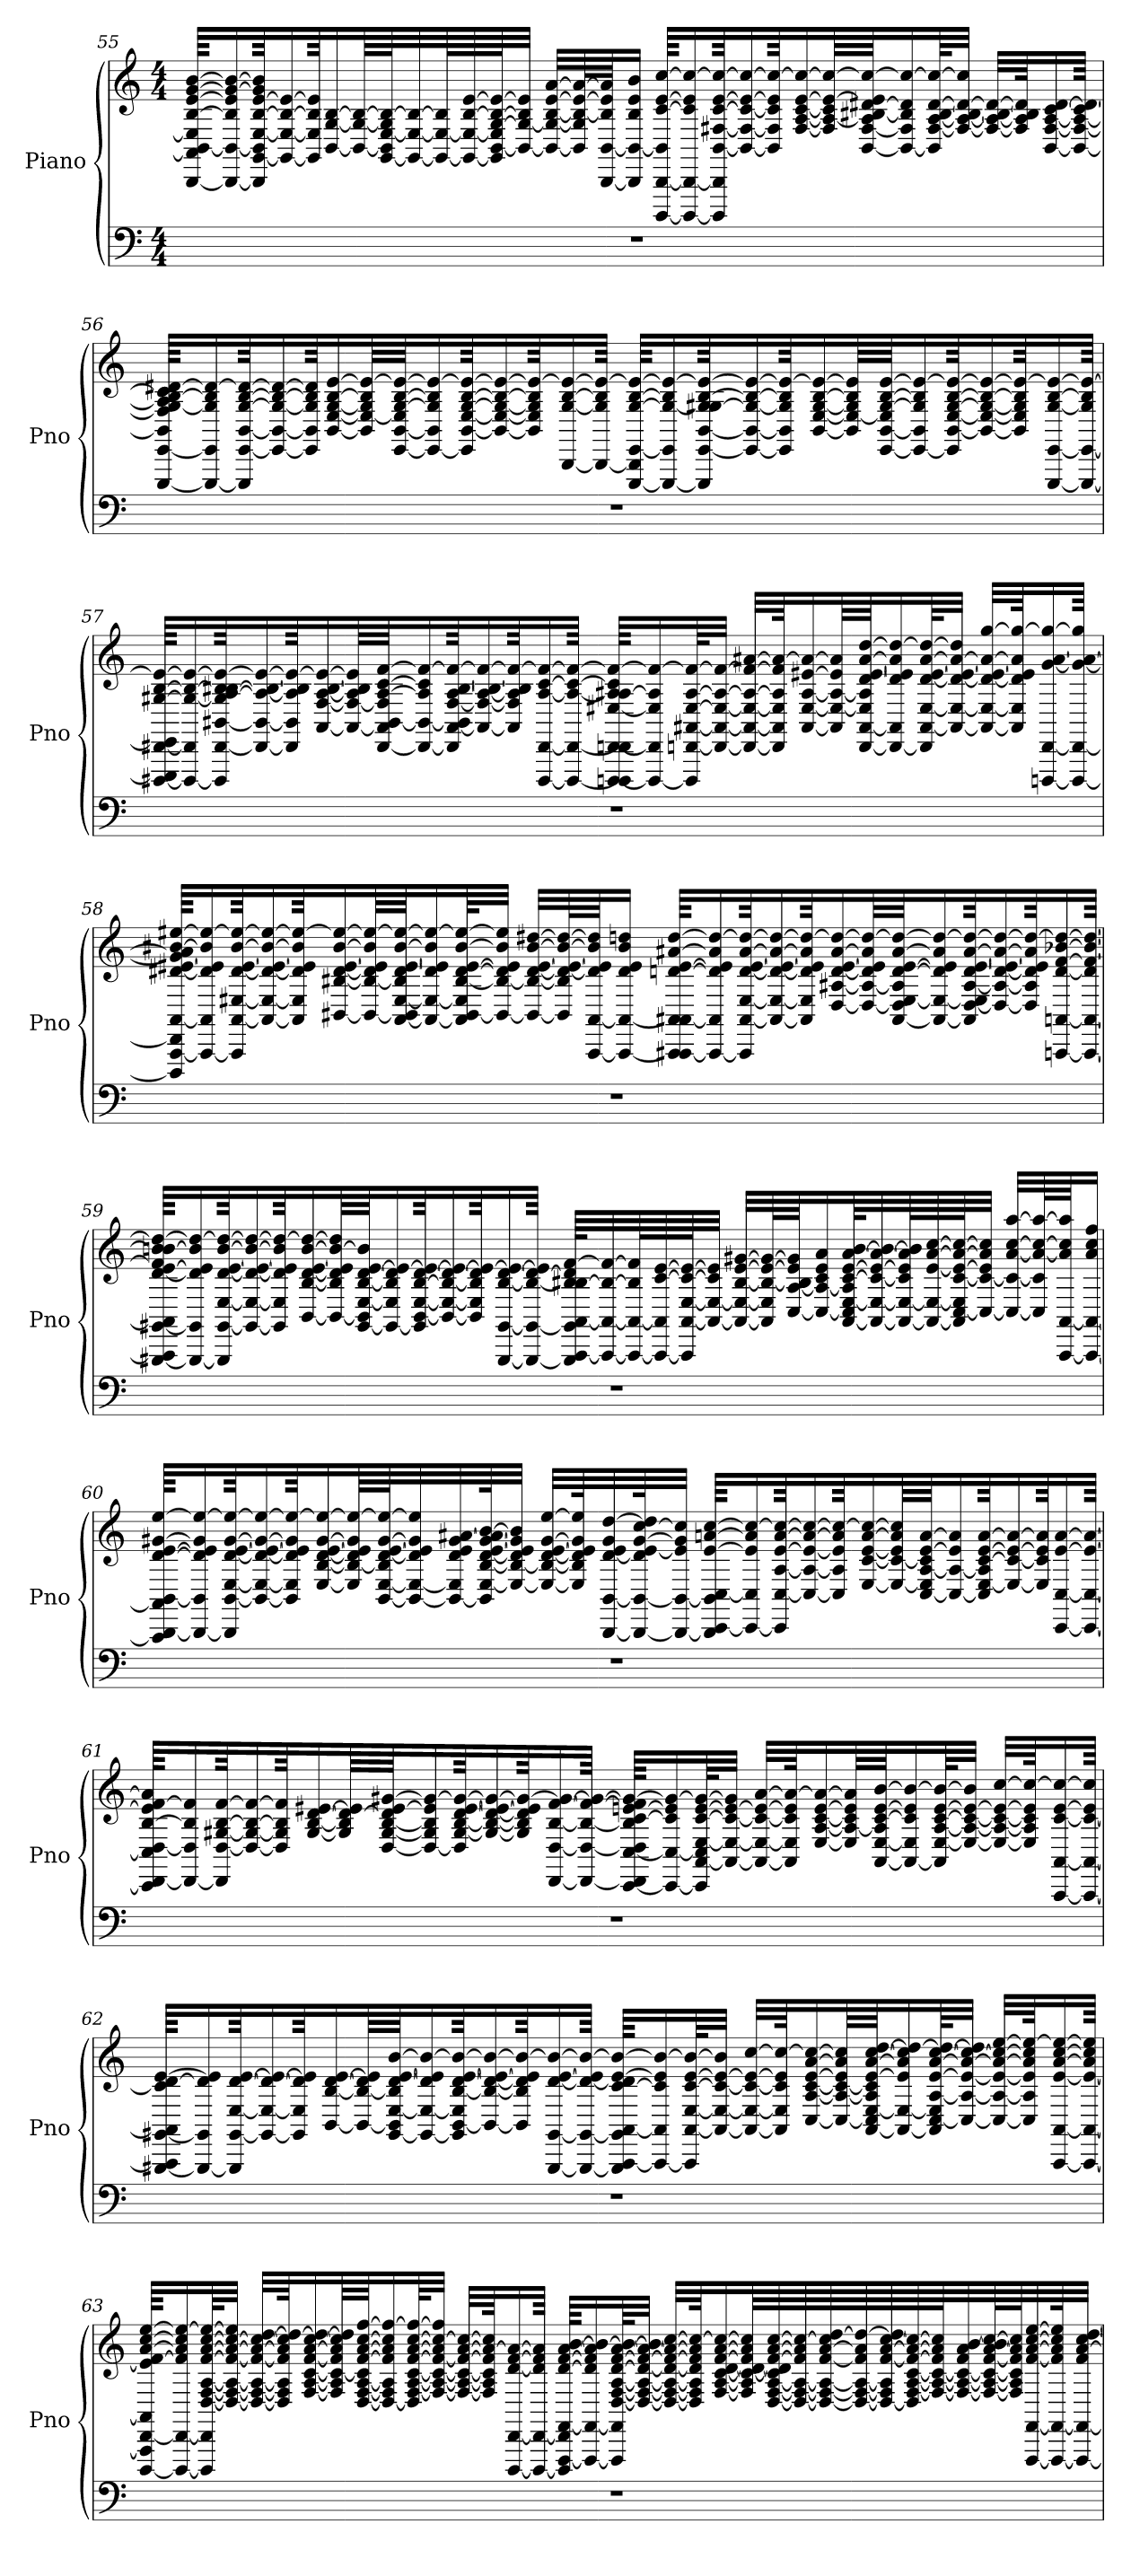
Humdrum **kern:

**kern	**kern
*part1	*part1
*staff2	*staff1
*I"Piano	*
*I'Pno	*
!!LO:LB:g=z
*clefF4	*clefG2
*k[]	*k[]
*C:	*C:
*M4/4	*M4/4
=55	=55
1r	[64BBB/ 64AA/] [64BB/ 64E/] [64B/ [64e/ [64g/ [64b/KKLL
.	16BBB/_ 16BB/_ 16B/] 16e/] 16g/_ 16b/_
.	64BBB/] [64GG/ 64BB/] [64E/ [64B/ [64e/ 64g/] 64b/]KK
.	16GG/_ 16E/_ 16B/_ 16e/_
.	64GG/] 64E/] 64B/] 64e/]KK
.	[16BB/ [16G/ [16B/
.	64BB/_ 64G/_ 64B/_LL
.	[64GG/ 64BB/] [64E/ 64G/] 64B/_J
.	32GG/_ 32E/_ 32B/_
.	64GG/_ 64E/_ 64B/]L
.	64GG/_ 64E/_ [64B/ [64e/
.	64GG/] [64BB/ 64E/] [64G/ 64B/_ 64e/_J
.	32BB/_ 32G/_ 32B/] 32e/]JJJ
.	32BB/_ 32G/_ [32B/ [32e/ [32a/LLL
.	64BB/] 64G/] 64B/_ 64e/_ 64a/_L
.	[64BBB/ [64BB/ 64B/] 64e/] 64a/]JJ
.	16BBB/] 16BB/_ 16B/ 16e/ 16b/JJ
.	[64BBBB/ [64BBB/ 64BB/] [64c/ [64e/ [64cc/KKLL
.	16BBBB/_ 16BBB/_ 16c/] 16e/] 16cc/_
.	64BBBB/] 64BBB/] [64BB/ [64F#X/ [64c/ [64e/ 64cc/_KK
.	16BB/_ 16F#/_ 16c/_ 16e/_ 16cc/_
.	64BB/] 64F#/] 64c/] 64e/] 64cc/_KK
.	[16F#/ [16A/ [16c/ [16e/ 16cc/_
.	64F#/] 64A/_ 64c/] 64e/_ 64cc/_LL
.	[64BB/ [64F#/ 64A/] [64B#X/ [64d#X/ 64e/] 64cc/_JJ
.	16BB/_ 16F#/] 16B#/] 16d#/] 16cc/_
.	64BB/] [64F#/ [64A/ [64B#/ [64d#/ 64cc/_KL
.	32F#/_ 32A/_ 32B#/_ 32d#/_ 32cc/]JJJ
.	32F#/_ 32A/_ 32B#/_ 32d#/_LLL
.	64F#/] 64A/] 64B#/] 64d#/]JK
.	[16BB/ [16F#/ [16A/ [16c/ [16d#/
.	64BB/_ 64F#/_ 64A/_ 64c/_ 64d#/]JJkk
!!LO:LB:g=z
=56	=56
1r	[64EEE/ [64EE/ 64BB/] 64F#/] [64G/ 64A/] [64B/ 64c/] [64d#X/KKLL
.	16EEE/_ 16EE/] 16G/] 16B/] 16d#/_
.	64EEE/] [64EE/ [64BB/ [64G/ [64B/ 64d#/_KK
.	16EE/_ 16BB/_ 16G/_ 16B/_ 16d#/_
.	64EE/] 64BB/] 64G/] 64B/] 64d#/]KK
.	[16BB/ [16E/ [16G/ [16B/ [16e/
.	64BB/] 64E/_ 64G/] 64B/] 64e/_LL
.	[64EE/ [64BB/ 64E/] [64G/ [64B/ 64e/_JJ
.	16EE/_ 16BB/] 16G/] 16B/] 16e/_
.	64EE/] [64BB/ [64E/ [64G/ [64B/ 64e/_KK
.	16BB/_ 16E/_ 16G/_ 16B/_ 16e/_
.	64BB/] 64E/] 64G/] 64B/] 64e/_KK
.	[16BBB/ [16G/ [16B/ 16e/_
.	64BBB/_ 64G/] 64B/] 64e/_JJkk
.	[64EEE/ 64BBB/] [64EE/ [64G/ [64B/ 64e/_KKLL
.	16EEE/_ 16EE/] 16G/_ 16B/] 16e/_
.	64EEE/] [64EE/ [64BB/ 64G/] [64G#/ [64B/ 64e/_KK
.	16EE/_ 16BB/_ 16G#/_ 16B/_ 16e/_
.	64EE/] 64BB/] 64G#/] 64B/] 64e/_KK
.	[16BB/ [16E/ [16G#/ [16B/ 16e/_
.	64BB/] 64E/_ 64G#/] 64B/] 64e/]LL
.	[64EE/ [64BB/ 64E/] [64G#/ [64B/ [64e/JJ
.	16EE/_ 16BB/] 16G#/] 16B/] 16e/_
.	64EE/] [64BB/ [64E/ [64G#/ [64B/ 64e/_KK
.	16BB/_ 16E/_ 16G#/_ 16B/_ 16e/_
.	64BB/] 64E/] 64G#/] 64B/] 64e/_KK
.	[16EEE/ [16EE/ [16G#/ [16B/ 16e/_
.	64EEE/_ 64EE/_ 64G#/] 64B/] 64e/_JJkk
!!LO:LB:g=z
=57	=57
1r	[64DDD#X/ 64EEE/] [64DD#X/ 64EE/] [64G#X/ [64B/ 64e/_KKLL
.	16DDD#/_ 16DD#/] 16G#/_ 16B/_ 16e/_
.	64DDD#/] [64DD#/ [64BB#X/ 64G#/] [64A/ 64B/] [64B#/ 64e/_KK
.	16DD#/_ 16BB#/_ 16A/_ 16B#/_ 16e/_
.	64DD#/] 64BB#/] 64A/] 64B#/] 64e/_KK
.	[16AA/ [16F/ [16A/ [16B#/ 16e/_
.	64AA/_ 64F/_ 64A/] 64B#/] 64e/]LL
.	[64DD#/ 64AA/] [64BB#/ 64F/] [64A/ [64c/ [64f/JJ
.	16DD#/_ 16BB#/_ 16A/] 16c/] 16f/_
.	64DD#/] [64AA/ 64BB#/] [64F/ [64A/ [64B#/ 64f/_KK
.	16AA/_ 16F/_ 16A/_ 16B#/_ 16f/_
.	64AA/] 64F/] 64A/] 64B#/] 64f/_KK
.	[16DDD#/ [16DD#/ [16A/ [16c/ 16f/_
.	64DDD#/_ 64DD#/_ 64A/_ 64c/_ 64f/_JJkk
.	[64DDDn/ 64DDD#/] [64DDn/ 64DD#/] [64E#X/ 64A/] [64A#/ 64c/] 64f/_KKLL
.	16DDD/_ 16DD/] 16E#/] 16A#/] 16f/_
.	64DDD/] [64DDn/ [64AA#X/ [64E#/ [64A#/ 64f/_KL
.	32DD/_ 32AA#/_ 32E#/_ 32A#/_ 32f/_JJJ
.	32DD/_ 32AA#/_ 32E#/_ 32A#/_ 32f/_ [32a#X/LLL
.	64DD/] 64AA#/] 64E#/] 64A#/] 64f/] 64a#/_JK
.	[16AA#/ [16E#/ [16A#/ [16e#X/ 16a#/_
.	64AA#/] 64E#/_ 64A#/_ 64e#/] 64a#/]LL
.	[64DD/ [64AA#/ 64E#/] 64A#/] [64d/ [64e#/ [64a#/ [64dd/JJ
.	16DD/_ 16AA#/] 16d/] 16e#/] 16a#/] 16dd/_
.	64DD/] [64AA#/ [64E#/ [64d/ [64e#/ [64a#/ 64dd/_KL
.	32AA#/_ 32E#/_ 32d/_ 32e#/_ 32a#/_ 32dd/]JJJ
.	32AA#/_ 32E#/_ 32d/_ 32e#/_ 32a#/_ [32gg/LLL
.	64AA#/] 64E#/] 64d/] 64e#/] 64a#/] 64gg/_JK
.	[16DDDn/ [16DD/ [16g/ [16a#/ 16gg/_
.	64DDD/_ 64DD/_ 64g/_ 64a#/_ 64gg/]JJkk
!!LO:LB:g=z
=58	=58
1r	64DDD/] [64AAA/ 64DD/] [64AA/ [64d#X/ [64e#X/ 64g/] 64a#/] [64b#X/ [64ee#X/KKLL
.	16AAA/_ 16AA/] 16d#/] 16e#/] 16b#/] 16ee#/_
.	64AAA/] [64AA/ [64E#X/ [64d#/ [64e#/ [64b#/ 64ee#/_KK
.	16AA/_ 16E#/_ 16d#/_ 16e#/_ 16b#/_ 16ee#/_
.	64AA/] 64E#/] 64d#/] 64e#/] 64b#/] 64ee#/_KK
.	[16BB#X/ [16B#X/ [16d#/ [16e#/ [16b#/ 16ee#/_
.	64BB#/_ 64B#/_ 64d#/] 64e#/] 64b#/] 64ee#/_LL
.	[64AA/ 64BB#/] [64E#/ 64B#/] [64d#/ [64e#/ [64b#/ 64ee#/_JJ
.	16AA/_ 16E#/_ 16d#/] 16e#/] 16b#/] 16ee#/_
.	64AA/] [64BB#/ 64E#/] [64B#/ [64d#/ [64e#/ [64b#/ 64ee#/_KL
.	32BB#/_ 32B#/_ 32d#/] 32e#/] 32b#/] 32ee#/]JJJ
.	32BB#/_ 32B#/_ [32d#/ [32e#/ [32b#/ [32dd#X/LLL
.	64BB#/] 64B#/] 64d#/_ 64e#/_ 64b#/_ 64dd#/_L
.	[64AAA/ [64AA/ 64d#/] 64e#/] 64b#/] 64dd#/]JJ
.	16AAA/_ 16AA/_ 16d#/ 16e#/ 16b#/ 16ddn/JJ
.	64AAA/] [64AAA#/ 64AA/] [64AA#/ [64dn/ [64e#/ [64a#X/ [64dd/KKLL
.	16AAA#/_ 16AA#/] 16d/] 16e#/] 16a#/] 16dd/_
.	64AAA#/] [64AA#/ [64E#/ [64d/ [64e#/ [64a#/ 64dd/_KK
.	16AA#/_ 16E#/_ 16d/_ 16e#/_ 16a#/_ 16dd/_
.	64AA#/] 64E#/] 64d/] 64e#/] 64a#/] 64dd/_KK
.	[16D/ [16A#X/ [16d/ [16e#/ [16a#/ 16dd/_
.	64D/_ 64A#/_ 64d/] 64e#/] 64a#/] 64dd/_LL
.	[64AA#/ 64D/] [64E#/ 64A#/] [64d/ [64e#/ [64a#/ 64dd/_JJ
.	16AA#/_ 16E#/_ 16d/] 16e#/] 16a#/] 16dd/_
.	64AA#/] [64D/ 64E#/] [64A#/ [64d/ [64e#/ [64a#/ 64dd/_KK
.	16D/_ 16A#/_ 16d/_ 16e#/_ 16a#/_ 16dd/_
.	64D/] 64A#/] 64d/] 64e#/] 64a#/] 64dd/_KK
.	[16AAAn/ [16AAn/ [16d/ [16f/ [16b-X/ 16dd/_
.	64AAA/_ 64AA/_ 64d/] 64f/_ 64b-/_ 64dd/_JJkk
!!LO:PB:g=z
=59	=59
1r	[64GGG#X/ 64AAA/] [64GG#X/ 64AA/] [64d/ [64e/ 64f/] 64b-/] [64b/ 64dd/_KKLL
.	16GGG#/_ 16GG#/] 16d/] 16e/] 16b/] 16dd/_
.	64GGG#/] [64GG#/ [64E/ [64d/ [64e/ [64b/ 64dd/_KK
.	16GG#/_ 16E/_ 16d/_ 16e/_ 16b/_ 16dd/_
.	64GG#/] 64E/] 64d/] 64e/] 64b/] 64dd/_KK
.	[16BB/ [16B/ [16d/ [16e/ [16b/ 16dd/_
.	64BB/_ 64B/] 64d/] 64e/] 64b/_ 64dd/]LL
.	[64GG#/ 64BB/] [64E/ [64B/ [64d/ [64e/ 64b/]JJ
.	16GG#/_ 16E/] 16B/] 16d/] 16e/_
.	64GG#/] [64BB/ [64E/ [64B/ [64d/ 64e/_KK
.	16BB/_ 16E/_ 16B/_ 16d/_ 16e/_
.	64BB/] 64E/] 64B/] 64d/] 64e/_KK
.	[16GGG#/ [16GG#/ [16B/ [16d/ 16e/_
.	64GGG#/_ 64GG#/_ 64B/_ 64d/_ 64e/]JJkk
.	64GGG#/] [64AAA/ 64GG#/] [64AA/ 64B/] [64B#/ 64d/] [64f/KLLL
.	32AAA/_ 32AA/_ 32B#/_ 32f/_
.	64AAA/_ 64AA/_ 64B#/] 64f/]L
.	64AAA/_ 64AA/] [64c/ [64e/
.	64AAA/] [64AA/ [64E/ 64c/_ 64e/_J
.	32AA/_ 32E/_ 32c/] 32e/]JJJ
.	32AA/_ 32E/_ [32B#/ [32e/ [32g#X/LLL
.	64AA/] 64E/] 64B#/_ 64e/_ 64g#/_L
.	[64C/ [64A/ 64B#/] 64e/] 64g#/]JJ
.	16C/_ 16A/_ 16c/ 16e/ 16a/
.	[64AA/ 64C/] [64E/ 64A/] [64c/ [64e/ [64a/ [64b/KL
.	32AA/_ 32E/_ 32c/_ 32e/_ 32a/_ 32b/_
.	64AA/_ 64E/_ 64c/] 64e/] 64a/] 64b/]L
.	64AA/_ 64E/_ [64e/ [64a/ [64cc/
.	64AA/] [64C/ 64E/] [64c/ 64e/_ 64a/_ 64cc/_J
.	32C/_ 32c/_ 32e/] 32a/] 32cc/]JJJ
.	32C/_ 32c/_ [32a/ [32cc/ [32aa/LLL
.	64C/] 64c/] 64a/_ 64cc/_ 64aa/_L
.	[64AAA/ [64AA/ 64a/] 64cc/] 64aa/]JJ
.	16AAA/_ 16AA/_ 16a/ 16cc/ 16ff/JJ
!!LO:LB:g=z
=60	=60
1r	64AAA/] [64BBB/ 64AA/] [64BB/ [64d/ [64e/ [64g#X/ [64ee/KKLL
.	16BBB/_ 16BB/] 16d/] 16e/] 16g#/] 16ee/_
.	64BBB/] [64BB/ [64E/ [64d/ [64e/ [64g#/ 64ee/_KK
.	16BB/_ 16E/_ 16d/_ 16e/_ 16g#/_ 16ee/_
.	64BB/] 64E/] 64d/] 64e/] 64g#/] 64ee/_KK
.	[16E/ [16B/ [16d/ [16e/ [16g#/ 16ee/_
.	64E/] 64B/_ 64d/] 64e/] 64g#/] 64ee/_LL
.	[64BB/ [64E/ 64B/] [64d/ [64e/ [64g#/ 64ee/_J
.	32BB/_ 32E/_ 32d/] 32e/] 32g#/] 32ee/]
.	32BB/_ 32E/] 32d/ 32e/ 32g#/ [32a#X/
.	64BB/] [64E/ [64B/ [64d/ [64e/ [64g#/ 64a#/] [64b/K
.	32E/_ 32B/_ 32d/] 32e/] 32g#/] 32b/]JJJ
.	32E/_ 32B/_ [32d/ [32e/ [32g#/ [32ee/LLL
.	64E/] 64B/] 64d/] 64e/] 64g#/] 64ee/]K
.	[32BBB/ [32BB/ [32d/ 32e/ 32g#/ [32dd/
.	64BBB/_ 64BB/_ 64d/] [64e/ [64g#/ [64cc/ 64dd/]K
.	32BBB/_ 32BB/_ 32e/] 32g#/] 32cc/]JJJ
.	64BBB/] [64CC/ 64BB/] [64C/ [64e/ [64an/ [64cc/KKLL
.	16CC/_ 16C/] 16e/] 16a/] 16cc/_
.	64CC/] [64C/ [64A/ [64e/ [64a/ 64cc/_KK
.	16C/_ 16A/_ 16e/_ 16a/_ 16cc/_
.	64C/] 64A/] 64e/] 64a/] 64cc/_KK
.	[16E/ [16c/ [16e/ [16a/ 16cc/_
.	64E/_ 64c/_ 64e/] 64a/] 64cc/]LL
.	[64C/ 64E/] [64A/ 64c/] [64e/ [64a/JJ
.	16C/_ 16A/_ 16e/] 16a/]
.	64C/] [64E/ 64A/] [64c/ [64e/ [64a/KK
.	16E/_ 16c/_ 16e/_ 16a/_
.	64E/] 64c/] 64e/] 64a/]KK
.	[16CC/ [16C/ [16e/ [16a/
.	64CC/_ 64C/_ 64e/_ 64a/_JJkk
!!LO:LB:g=z
=61	=61
1r	64CC/] [64DD/ 64C/] [64D/ [64B/ 64e/] [64f/ 64a/]KKLL
.	16DD/_ 16D/] 16B/] 16f/]
.	64DD/] [64D/ [64G#X/ [64B/ [64f/KK
.	16D/_ 16G#/_ 16B/_ 16f/_
.	64D/] 64G#/] 64B/] 64f/]KK
.	[16G#/ [16B/ [16d/ [16e#X/
.	64G#/] 64B/] 64d/_ 64e#/]LL
.	[64D/ [64G#/ [64B/ 64d/] [64e#/ [64g#X/JJ
.	16D/_ 16G#/] 16B/] 16e#/] 16g#/_
.	64D/] [64G#/ [64B/ [64d/ [64e#/ 64g#/_KK
.	16G#/_ 16B/_ 16d/_ 16e#/_ 16g#/_
.	64G#/] 64B/] 64d/] 64e#/] 64g#/_KK
.	[16DD/ [16D/ [16B/ [16f/ 16g#/_
.	64DD/_ 64D/_ 64B/_ 64f/_ 64g#/_JJkk
.	[64CC/ 64DD/] [64C/ 64D/] 64B/] [64c/ [64en/ 64f/] 64g#/_KKLL
.	16CC/_ 16C/_ 16c/] 16e/] 16g#/_
.	64CC/] [64AA/ 64C/] [64E/ [64c/ [64e/ 64g#/_KL
.	32AA/_ 32E/_ 32c/_ 32e/_ 32g#/]JJJ
.	32AA/_ 32E/_ 32c/_ 32e/_ [32a/LLL
.	64AA/] 64E/] 64c/] 64e/] 64a/_JK
.	[16E/ [16A/ [16c/ [16e/ 16a/_
.	64E/] 64A/_ 64c/] 64e/] 64a/]LL
.	[64AA/ [64E/ 64A/] [64c/ [64e/ [64b/JJ
.	16AA/_ 16E/] 16c/] 16e/] 16b/_
.	64AA/] [64E/ [64A/ [64c/ [64e/ 64b/_KL
.	32E/_ 32A/_ 32c/_ 32e/_ 32b/]JJJ
.	32E/_ 32A/_ 32c/_ 32e/_ [32cc/LLL
.	64E/] 64A/] 64c/] 64e/] 64cc/_JK
.	[16AAA/ [16AA/ [16c/ [16e/ 16cc/_
.	64AAA/_ 64AA/_ 64c/_ 64e/] 64cc/]JJkk
!!LO:LB:g=z
=62	=62
1r	[64GGG#X/ 64AAA/] [64GG#X/ 64AA/] 64c/] [64d/ [64e/KKLL
.	16GGG#/_ 16GG#/] 16d/] 16e/]
.	64GGG#/] [64GG#/ [64E/ [64d/ [64e/KK
.	16GG#/_ 16E/_ 16d/_ 16e/_
.	64GG#/] 64E/] 64d/] 64e/]KK
.	[16BB/ [16B/ [16d/ [16e/
.	64BB/_ 64B/_ 64d/] 64e/]LL
.	[64GG#/ 64BB/] [64E/ 64B/] [64d/ [64e/ [64b/JJ
.	16GG#/_ 16E/_ 16d/] 16e/] 16b/_
.	64GG#/] [64BB/ 64E/] [64B/ [64d/ [64e/ 64b/_KK
.	16BB/_ 16B/_ 16d/_ 16e/_ 16b/_
.	64BB/] 64B/] 64d/] 64e/] 64b/_KK
.	[16GGG#/ [16GG#/ [16d/ [16e/ 16b/_
.	64GGG#/_ 64GG#/_ 64d/_ 64e/] 64b/_JJkk
.	64GGG#/] [64AAA/ 64GG#/] [64AA/ [64c/ 64d/] [64e/ 64b/_KKLL
.	16AAA/_ 16AA/] 16c/] 16e/] 16b/_
.	64AAA/] [64AA/ [64E/ [64c/ [64e/ 64b/_KL
.	32AA/_ 32E/_ 32c/_ 32e/_ 32b/]JJJ
.	32AA/_ 32E/_ 32c/_ 32e/_ [32cc/LLL
.	64AA/] 64E/] 64c/] 64e/] 64cc/_JK
.	[16C/ [16A/ [16c/ [16e/ [16a/ 16cc/_
.	64C/_ 64A/_ 64c/_ 64e/] 64a/] 64cc/]LL
.	[64AA/ 64C/] [64E/ 64A/] 64c/] [64e/ [64a/ [64cc/ [64dd/JJ
.	16AA/_ 16E/_ 16e/] 16a/] 16cc/] 16dd/_
.	64AA/] [64C/ 64E/] [64A/ [64e/ [64a/ [64cc/ 64dd/_KL
.	32C/_ 32A/_ 32e/_ 32a/_ 32cc/_ 32dd/]JJJ
.	32C/_ 32A/_ 32e/_ 32a/_ 32cc/_ [32ee/LLL
.	64C/] 64A/] 64e/] 64a/] 64cc/] 64ee/_JK
.	[16AAA/ [16AA/ [16e/ [16a/ [16cc/ 16ee/_
.	64AAA/_ 64AA/_ 64e/_ 64a/] 64cc/] 64ee/]JJkk
!!LO:LB:g=z
=63	=63
1r	[64DDD/ 64AAA/] [64DD/ 64AA/] 64e/] [64f/ [64a/ [64cc/ [64ee/KKLL
.	16DDD/_ 16DD/_ 16f/] 16a/] 16cc/] 16ee/_
.	64DDD/] 64DD/] [64D/ [64F/ [64A/ [64f/ [64a/ [64cc/ 64ee/_KL
.	32D/_ 32F/_ 32A/_ 32f/_ 32a/_ 32cc/_ 32ee/]JJJ
.	32D/_ 32F/_ 32A/_ 32f/_ 32a/_ 32cc/_ [32dd/LLL
.	64D/] 64F/] 64A/] 64f/] 64a/] 64cc/] 64dd/_JK
.	[16F/ [16A/ [16c/ [16f/ [16a/ [16cc/ 16dd/_
.	64F/] 64A/] 64c/_ 64f/] 64a/] 64cc/] 64dd/]LL
.	[64D/ [64F/ [64A/ 64c/] [64f/ [64a/ [64cc/ [64ff/JJ
.	16D/_ 16F/] 16A/] 16f/] 16a/] 16cc/] 16ff/_
.	64D/] [64F/ [64A/ [64c/ [64f/ [64a/ [64cc/ 64ff/_KL
.	32F/_ 32A/_ 32c/_ 32f/_ 32a/] 32cc/_ 32ff/]JJJ
.	32F/_ 32A/_ 32c/_ 32f/_ [32a/ 32cc/_LLL
.	64F/] 64A/] 64c/] 64f/] 64a/_ 64cc/]JK
.	[16DDD/ [16DD/ [16d/ [16f/ 16a/_
.	64DDD/_ 64DD/_ 64d/] 64f/] 64a/]JJkk
.	64DDD/] [64FFF/ 64DD/] [64FF/ [64d/ [64f/ [64a/ [64b/KKLL
.	16FFF/_ 16FF/_ 16d/] 16f/] 16a/] 16b/_
.	64FFF/] 64FF/] [64D/ [64F/ [64A/ [64d/ [64f/ [64a/ 64b/_KL
.	32D/_ 32F/_ 32A/_ 32d/_ 32f/_ 32a/_ 32b/]JJJ
.	32D/_ 32F/_ 32A/_ 32d/_ 32f/_ 32a/_ [32cc/LLL
.	64D/] 64F/] 64A/] 64d/] 64f/] 64a/] 64cc/_JK
.	[16F/ [16A/ [16c/ [16d/ [16f/ [16a/ 16cc/_
.	64F/] 64A/] 64c/_ 64d/_ 64f/] 64a/] 64cc/]LL
.	[64D/ [64F/ [64A/ 64c/] 64d/] [64f/ [64a/ [64cc/
.	64D/_ 64F/_ 64A/_ 64f/] 64a/] 64cc/_
.	64D/_ 64F/_ 64A/_ [64f/ [64a/ 64cc/] [64dd/
.	64D/_ 64F/_ 64A/_ 64f/] 64a/] 64dd/_
.	64D/_ 64F/] 64A/] [64f/ [64a/ [64cc/ 64dd/]
.	64D/] [64F/ [64A/ [64c/ 64f/_ 64a/_ 64cc/_
.	64F/_ 64A/_ 64c/_ 64f/] 64a/] 64cc/]J
.	32F/_ 32A/_ 32c/_ 32f/ 32a/ [32b/
.	64F/_ 64A/_ 64c/_ [64f/ [64a/ 64b/] [64cc/L
.	64F/] 64A/] 64c/] 64f/] 64a/] 64cc/]J
.	[32FFF/ [32FF/ [32f/ [32a/ [32cc/ [32ee/
.	64FFF/_ 64FF/_ 64f/] 64a/] 64cc/] 64ee/]K
.	32FFF/_ 32FF/_ 32f/ [32a/ [32cc/ [32dd/JJJ
=	=
*-	*-
